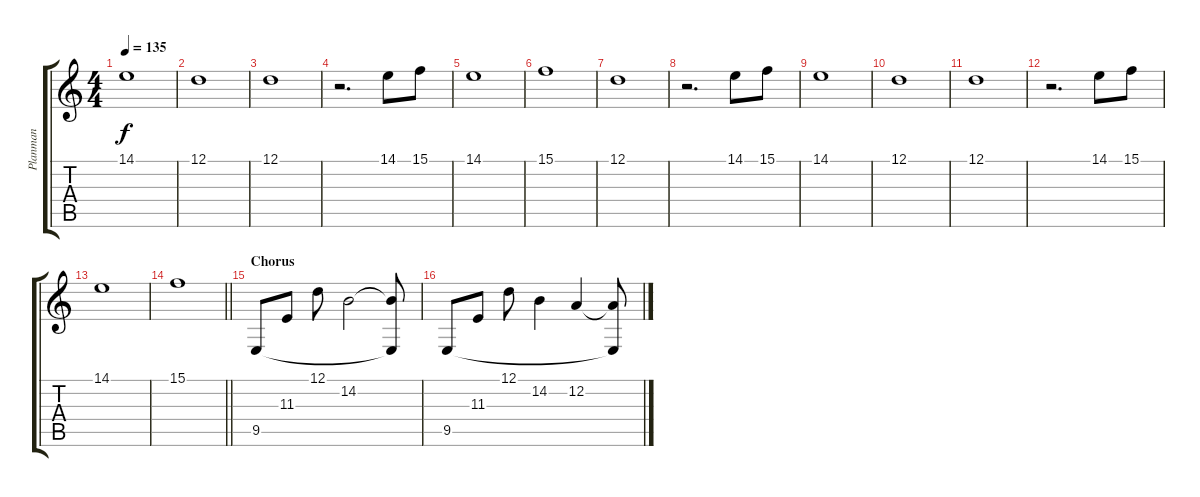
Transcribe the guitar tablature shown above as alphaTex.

\track ("Planman" "Planman") {instrument electricgrandpiano}
\staff {score tabs}
\tuning (D4 A3 F3 C3 G2 D2) {hide}
\ts (4 4)
\tempo 135
\clef g2
\ks c
14.1.1{dy f} |
12.1.1 |
12.1.1 |
r.2{d} 14.1.8 15.1.8 |
14.1.1 |
15.1.1 |
12.1.1 |
r.2{d} 14.1.8 15.1.8 |
14.1.1 |
12.1.1 |
12.1.1 |
r.2{d} 14.1.8 15.1.8 |
14.1.1 |
\barLineRight lightlight
15.1.1 |
\section ("" "Chorus")
9.5.8 11.3.8 12.1.8 14.2.2 (14.2{t} 9.5{t}).8 |
9.5.8 11.3.8 12.1.8 14.2.4 12.2.4 (12.2{t} 9.5{t}).8
